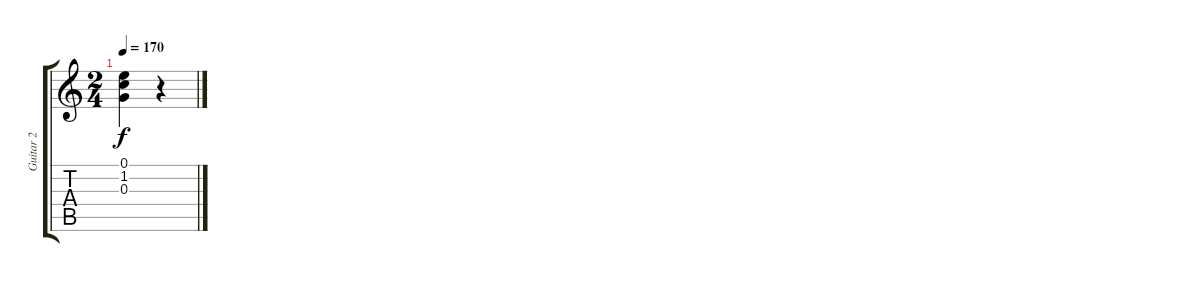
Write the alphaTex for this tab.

\track ("Guitar 2" "Guitar 2") {instrument acousticguitarsteel}
\staff {score tabs}
\tuning (E4 B3 G3 D3 A2 E2) {hide}
\ts (2 4)
\tempo 170
\clef g2
\ks c
(0.1{t} 1.2{t} 0.3{t}).4{dy f} r.4
